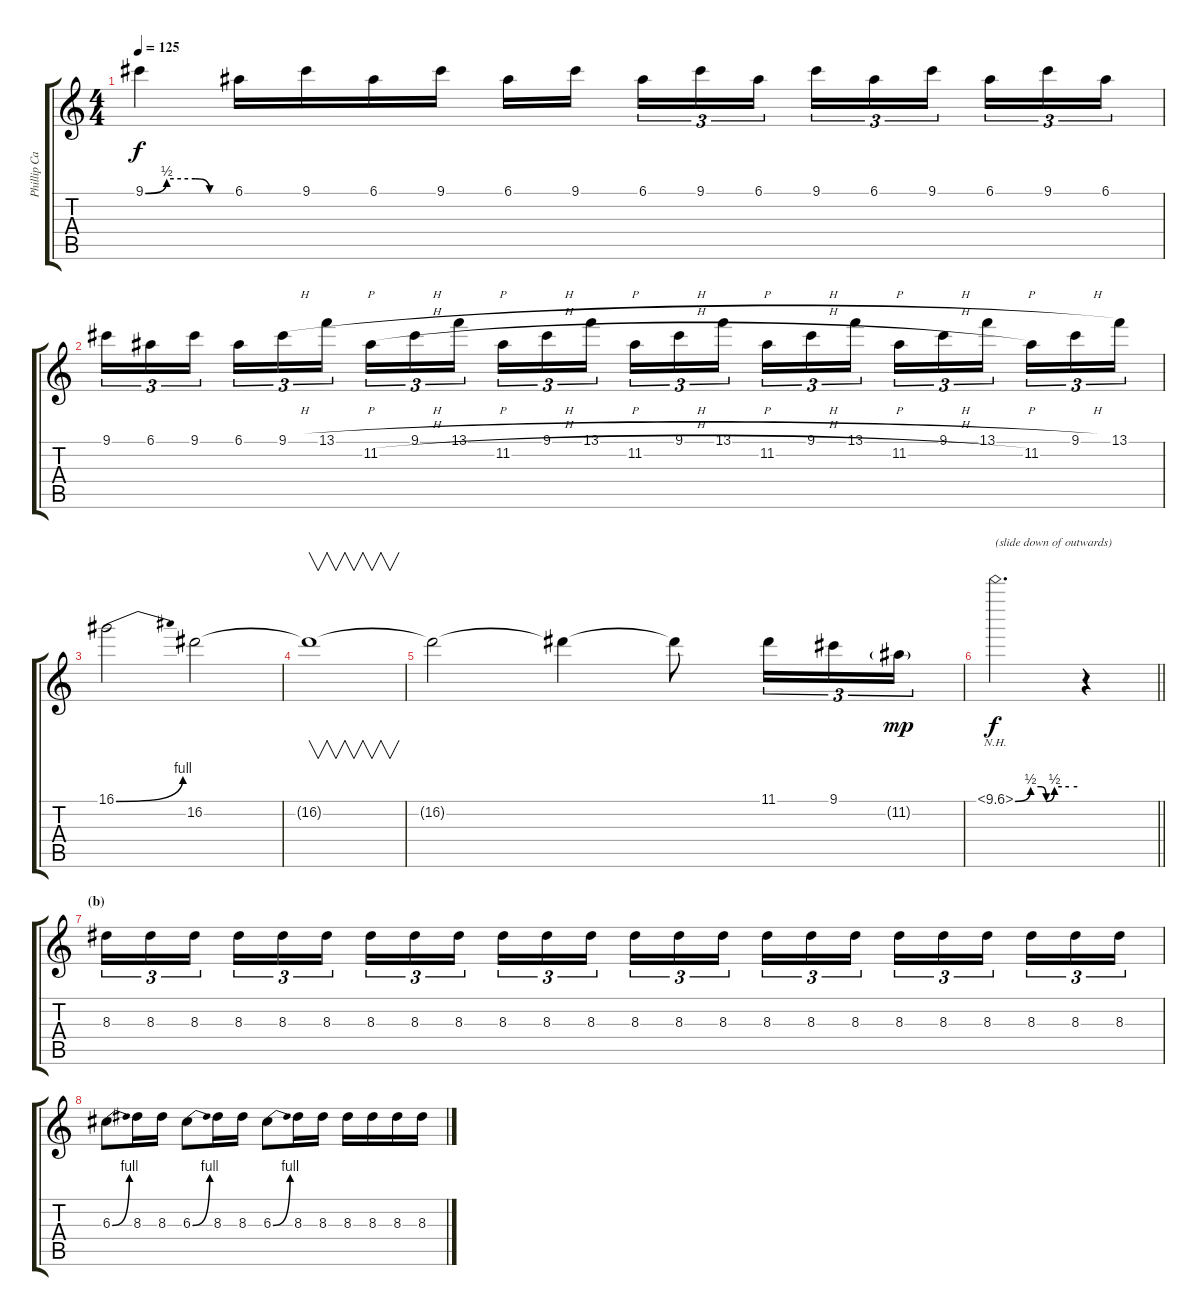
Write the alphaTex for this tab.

\track ("Phillip Campbell (lead)" "Phillip Ca") {instrument overdrivenguitar}
\staff {score tabs}
\tuning (E4 B3 G3 D3 A2 E2) {hide}
\ts (4 4)
\tempo 125
\clef g2
\ks c
9.1{be (custom 0 0 15 2 35 2 45 0 60 0)}.4{dy f} 6.1.16 9.1.16 6.1.16 9.1.16 6.1.16 9.1.16{beam splitsecondary} 6.1.16{tu (3 2)} 9.1.16{tu (3 2)} 6.1.16{tu (3 2)} 9.1.16{tu (3 2)} 6.1.16{tu (3 2)} 9.1.16{tu (3 2) beam splitsecondary} 6.1.16{tu (3 2)} 9.1.16{tu (3 2)} 6.1.16{tu (3 2)} |
9.1.16{tu (3 2)} 6.1.16{tu (3 2)} 9.1.16{tu (3 2) beam splitsecondary} 6.1.16{tu (3 2)} 9.1{h}.16{tu (3 2)} 13.1{h}.16{tu (3 2)} 11.2{h}.16{tu (3 2)} 9.1{h}.16{tu (3 2)} 13.1{h}.16{tu (3 2) beam splitsecondary} 11.2{h}.16{tu (3 2)} 9.1{h}.16{tu (3 2)} 13.1{h}.16{tu (3 2)} 11.2{h}.16{tu (3 2)} 9.1{h}.16{tu (3 2)} 13.1{h}.16{tu (3 2) beam splitsecondary} 11.2{h}.16{tu (3 2)} 9.1{h}.16{tu (3 2)} 13.1{h}.16{tu (3 2)} 11.2{h}.16{tu (3 2)} 9.1{h}.16{tu (3 2)} 13.1{h}.16{tu (3 2) beam splitsecondary} 11.2.16{tu (3 2)} 9.1{h}.16{tu (3 2)} 13.1.16{tu (3 2)} |
16.1{be (bend 0 0 60 4)}.2 16.2.2 |
16.2{t}.1{v} |
16.2{t}.2 16.2{t}.4 16.2{t}.8 11.1.16{tu (3 2)} 9.1.16{tu (3 2)} 11.2{g}.16{tu (3 2) dy mp} |
\barLineRight lightlight
10.1{be (custom 0 0 15 2 25 2 30 0 38 2 52 2 60 2) nh}.2{d txt "(slide down of outwards)" dy f} r.4 |
\section ("" "(b)")
8.3.16{tu (3 2)} 8.3.16{tu (3 2)} 8.3.16{tu (3 2) beam splitsecondary} 8.3.16{tu (3 2)} 8.3.16{tu (3 2)} 8.3.16{tu (3 2)} 8.3.16{tu (3 2)} 8.3.16{tu (3 2)} 8.3.16{tu (3 2) beam splitsecondary} 8.3.16{tu (3 2)} 8.3.16{tu (3 2)} 8.3.16{tu (3 2)} 8.3.16{tu (3 2)} 8.3.16{tu (3 2)} 8.3.16{tu (3 2) beam splitsecondary} 8.3.16{tu (3 2)} 8.3.16{tu (3 2)} 8.3.16{tu (3 2)} 8.3.16{tu (3 2)} 8.3.16{tu (3 2)} 8.3.16{tu (3 2) beam splitsecondary} 8.3.16{tu (3 2)} 8.3.16{tu (3 2)} 8.3.16{tu (3 2)} |
6.3{be (bend 0 0 60 4)}.8 8.3.16 8.3.16 6.3{be (bend 0 0 60 4)}.8 8.3.16 8.3.16 6.3{be (bend 0 0 60 4)}.8 8.3.16 8.3.16 8.3.16 8.3.16 8.3.16 8.3.16
